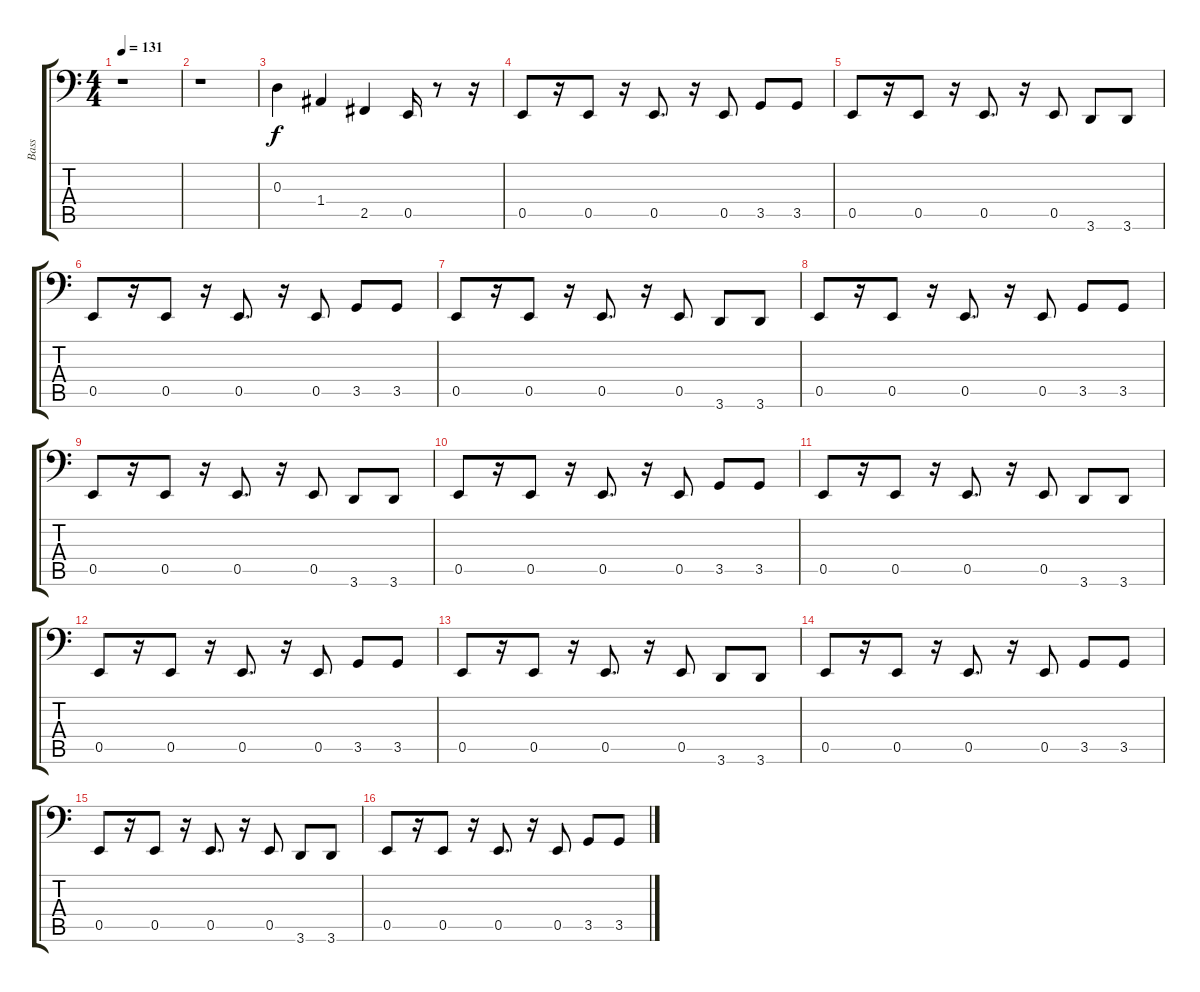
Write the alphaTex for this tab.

\track ("Bass" "Bass") {instrument electricbassfinger}
\staff {score tabs}
\tuning (C3 G2 D2 A1 E1 B0) {hide}
\ts (4 4)
\tempo 131
\clef f4
\ks c
r.1{dy f} |
r.1 |
0.3.4 1.4.4 2.5.4 0.5.16 r.8 r.16 |
0.5.8 r.16 0.5.8 r.16 0.5.8{d} r.16 0.5.8 3.5.8 3.5.8 |
0.5.8 r.16 0.5.8 r.16 0.5.8{d} r.16 0.5.8 3.6.8 3.6.8 |
0.5.8 r.16 0.5.8 r.16 0.5.8{d} r.16 0.5.8 3.5.8 3.5.8 |
0.5.8 r.16 0.5.8 r.16 0.5.8{d} r.16 0.5.8 3.6.8 3.6.8 |
0.5.8 r.16 0.5.8 r.16 0.5.8{d} r.16 0.5.8 3.5.8 3.5.8 |
0.5.8 r.16 0.5.8 r.16 0.5.8{d} r.16 0.5.8 3.6.8 3.6.8 |
0.5.8 r.16 0.5.8 r.16 0.5.8{d} r.16 0.5.8 3.5.8 3.5.8 |
0.5.8 r.16 0.5.8 r.16 0.5.8{d} r.16 0.5.8 3.6.8 3.6.8 |
0.5.8 r.16 0.5.8 r.16 0.5.8{d} r.16 0.5.8 3.5.8 3.5.8 |
0.5.8 r.16 0.5.8 r.16 0.5.8{d} r.16 0.5.8 3.6.8 3.6.8 |
0.5.8 r.16 0.5.8 r.16 0.5.8{d} r.16 0.5.8 3.5.8 3.5.8 |
0.5.8 r.16 0.5.8 r.16 0.5.8{d} r.16 0.5.8 3.6.8 3.6.8 |
0.5.8 r.16 0.5.8 r.16 0.5.8{d} r.16 0.5.8 3.5.8 3.5.8
